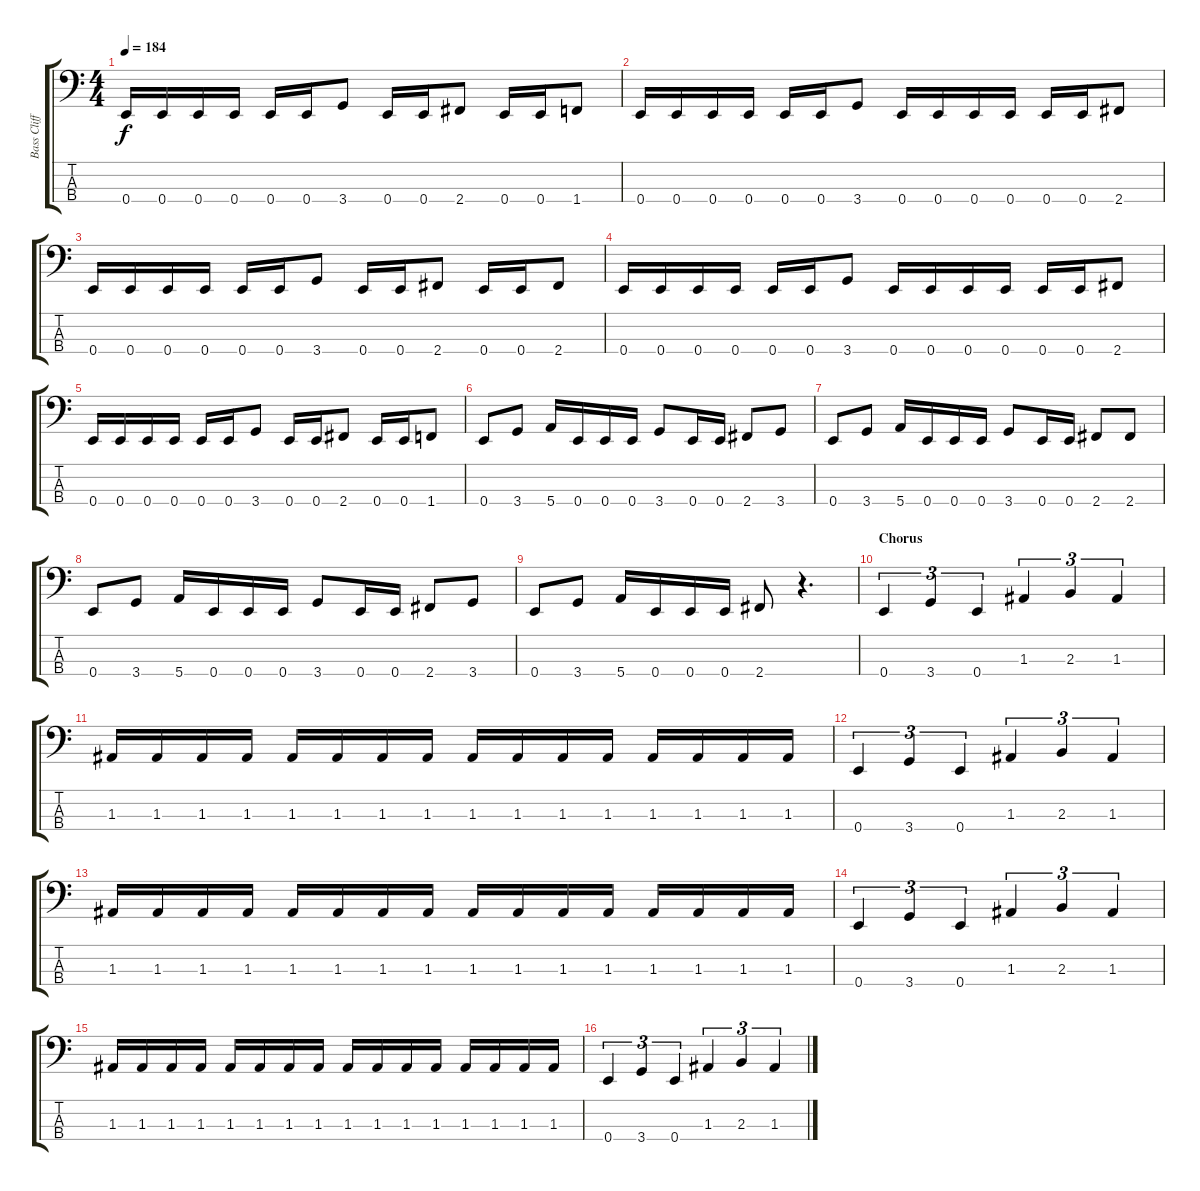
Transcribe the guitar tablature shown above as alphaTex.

\track ("Bass Cliff" "Bass Cliff") {instrument electricbassfinger}
\staff {score tabs}
\tuning (G2 D2 A1 E1) {hide}
\ts (4 4)
\tempo 184
\clef f4
\ks c
0.4.16{dy f} 0.4.16 0.4.16 0.4.16 0.4.16 0.4.16 3.4.8 0.4.16 0.4.16 2.4.8 0.4.16 0.4.16 1.4.8 |
0.4.16 0.4.16 0.4.16 0.4.16 0.4.16 0.4.16 3.4.8 0.4.16 0.4.16 0.4.16 0.4.16 0.4.16 0.4.16 2.4.8 |
0.4.16 0.4.16 0.4.16 0.4.16 0.4.16 0.4.16 3.4.8 0.4.16 0.4.16 2.4.8 0.4.16 0.4.16 2.4.8 |
0.4.16 0.4.16 0.4.16 0.4.16 0.4.16 0.4.16 3.4.8 0.4.16 0.4.16 0.4.16 0.4.16 0.4.16 0.4.16 2.4.8 |
0.4.16 0.4.16 0.4.16 0.4.16 0.4.16 0.4.16 3.4.8 0.4.16 0.4.16 2.4.8 0.4.16 0.4.16 1.4.8 |
0.4.8 3.4.8 5.4.16 0.4.16 0.4.16 0.4.16 3.4.8 0.4.16 0.4.16 2.4.8 3.4.8 |
0.4.8 3.4.8 5.4.16 0.4.16 0.4.16 0.4.16 3.4.8 0.4.16 0.4.16 2.4.8 2.4.8 |
0.4.8 3.4.8 5.4.16 0.4.16 0.4.16 0.4.16 3.4.8 0.4.16 0.4.16 2.4.8 3.4.8 |
0.4.8 3.4.8 5.4.16 0.4.16 0.4.16 0.4.16 2.4.8 r.4{d} |
\section ("" "Chorus")
0.4.4{tu (3 2)} 3.4.4{tu (3 2)} 0.4.4{tu (3 2)} 1.3.4{tu (3 2)} 2.3.4{tu (3 2)} 1.3.4{tu (3 2)} |
1.3.16 1.3.16 1.3.16 1.3.16 1.3.16 1.3.16 1.3.16 1.3.16 1.3.16 1.3.16 1.3.16 1.3.16 1.3.16 1.3.16 1.3.16 1.3.16 |
0.4.4{tu (3 2)} 3.4.4{tu (3 2)} 0.4.4{tu (3 2)} 1.3.4{tu (3 2)} 2.3.4{tu (3 2)} 1.3.4{tu (3 2)} |
1.3.16 1.3.16 1.3.16 1.3.16 1.3.16 1.3.16 1.3.16 1.3.16 1.3.16 1.3.16 1.3.16 1.3.16 1.3.16 1.3.16 1.3.16 1.3.16 |
0.4.4{tu (3 2)} 3.4.4{tu (3 2)} 0.4.4{tu (3 2)} 1.3.4{tu (3 2)} 2.3.4{tu (3 2)} 1.3.4{tu (3 2)} |
1.3.16 1.3.16 1.3.16 1.3.16 1.3.16 1.3.16 1.3.16 1.3.16 1.3.16 1.3.16 1.3.16 1.3.16 1.3.16 1.3.16 1.3.16 1.3.16 |
0.4.4{tu (3 2)} 3.4.4{tu (3 2)} 0.4.4{tu (3 2)} 1.3.4{tu (3 2)} 2.3.4{tu (3 2)} 1.3.4{tu (3 2)}
